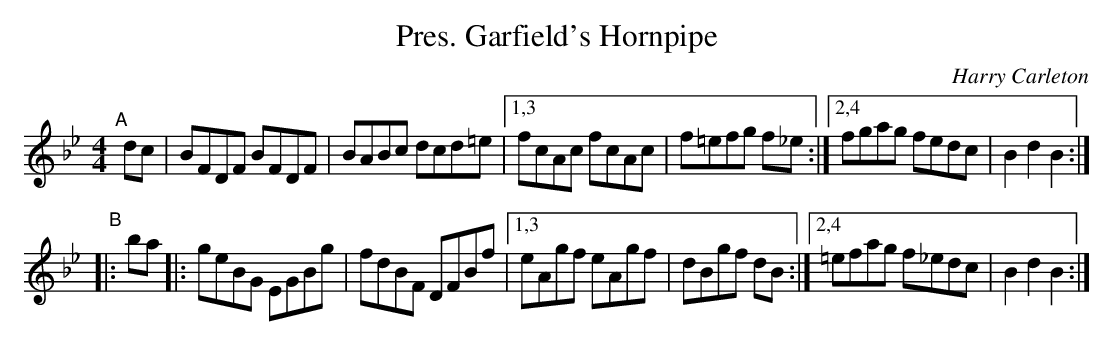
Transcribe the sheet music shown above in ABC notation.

X:1
T: Pres. Garfield's Hornpipe
C: Harry Carleton
M: 4/4
L: 1/8
K:Bb
"^A"[|]\
dc | BFDF BFDF | BABc   dcd=e |\
[1,3 fcAc fcAc | f=efg f_e :|\
[2,4 fgag fedc | B2d2   B2 :|
"^B"|:\
ba |:  geBG EGBg | fdBF DFBf |\
[1,3   eAgf eAgf | dBgf dB :|\
[2,4 =efag f_edc | B2d2 B2 :|
